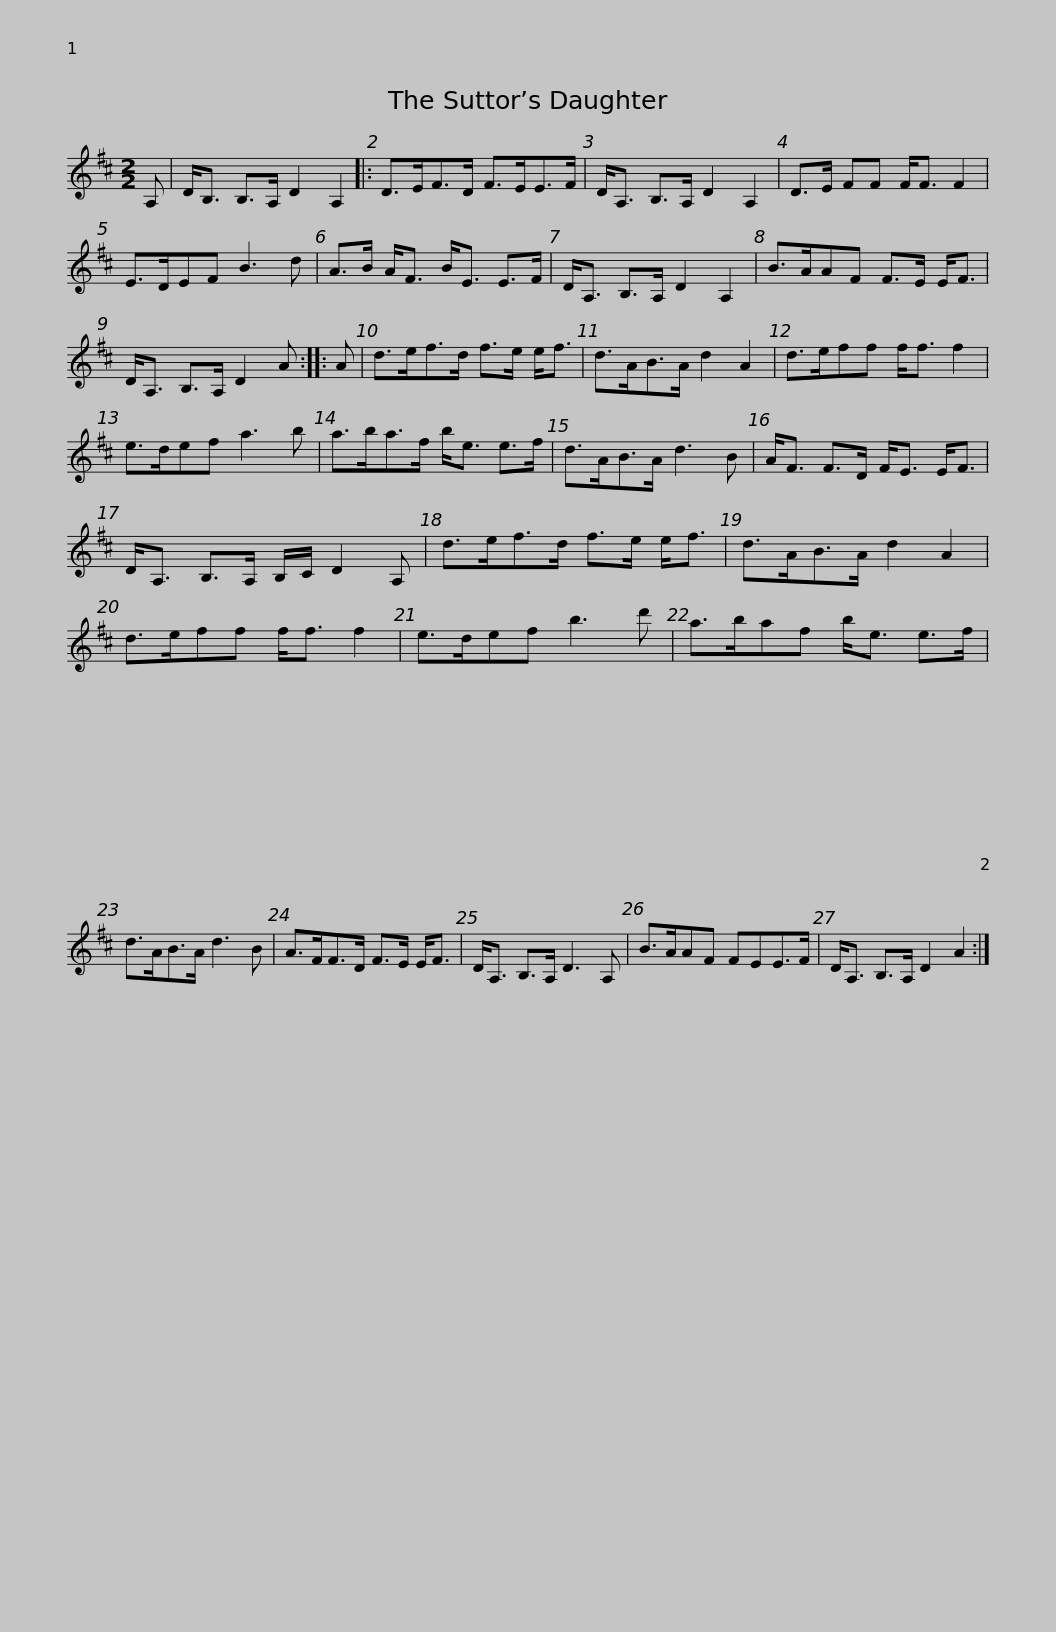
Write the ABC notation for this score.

X:1
L:1/8
M:2/2
I:linebreak $
K:D
V:1 treble
V:1
 A, | D<B, B,>A, D2 A,2 |: D>EF>D F>EE>F | D<A, B,>A, D2 A,2 | D>E FF F<F F2 | %5
 E>DEF B3 d |$ A>B A<F B<E E>F | D<A, B,>A, D2 A,2 | B>AAF F>E E<F | D<A, B,>A, D2 A :: %10
 A |$ d>ef>d f>e e<f | d>AB>A d2 A2 | d>eff f<f f2 | e>def a3 b | %15
 a>ba>f b<e e>f |$ d>AB>A d3 B | A<F F>D F<E E<F | D<A, B,>A, B,/C/ D2 A, | d>ef>d f>e e<f | %20
 d>AB>A d2 A2 |$ d>eff f<f f2 | e>def b3 d' | a>baf b<e e>f | d>AB>A d3 B | %25
 A>FF>D F>E E<F |$ D<A, B,>A, D3 A, | B>AAF FEE>F | D<A, B,>A, D2 A2 :| %29
